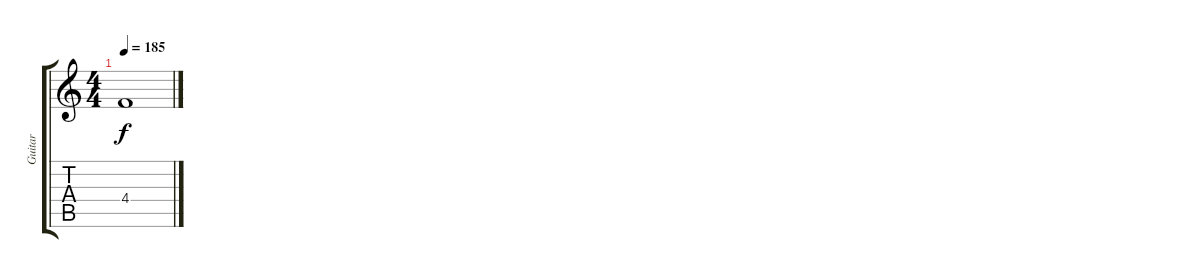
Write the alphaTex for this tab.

\track ("Guitar" "Guitar") {instrument distortionguitar}
\staff {score tabs}
\tuning (Eb4 Bb3 Gb3 Db3 Ab2 Eb2) {hide}
\ts (4 4)
\tempo 185
\clef g2
\ks c
4.4{t}.1{dy f}
